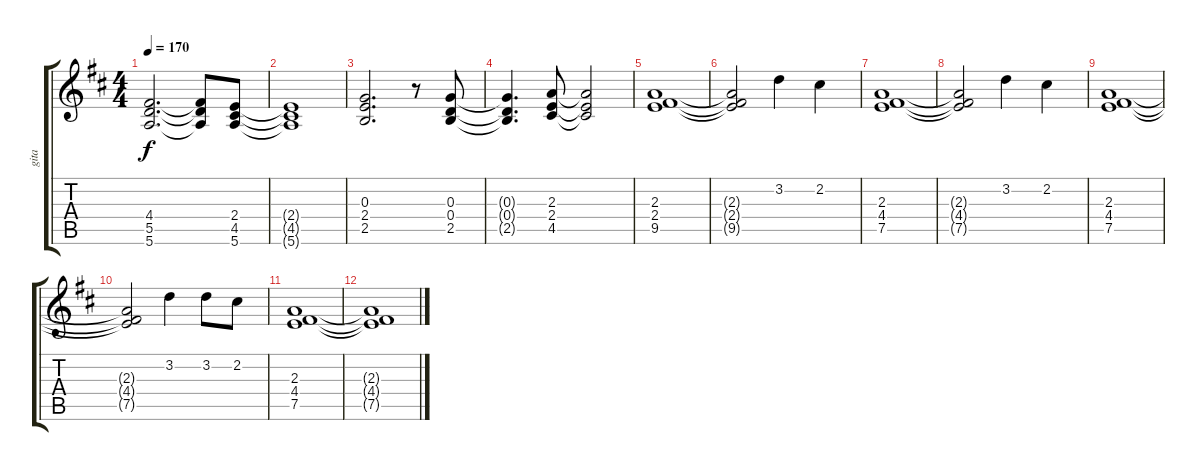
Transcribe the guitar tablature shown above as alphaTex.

\track ("gita" "gita") {instrument acousticguitarsteel}
\staff {score tabs}
\tuning (E4 B3 G3 D3 A2 E2) {hide}
\ts (4 4)
\tempo 170
\clef g2
\ks d
(4.4 5.5 5.6).2{d dy f} (4.4{t} 5.5{t} 5.6{t}).8 (2.4 4.5 5.6).8 |
(2.4{t} 4.5{t} 5.6{t}).1 |
(0.3 2.4 2.5).2{d} r.8 (0.3 0.4 2.5).8 |
(0.3{t} 0.4{t} 2.5{t}).4{d} (2.3 2.4 4.5).8 (2.3{t} 2.4{t} 4.5{t}).2 |
(2.3 2.4 9.5).1 |
(2.3{t} 2.4{t} 9.5{t}).2 3.2.4 2.2.4 |
(2.3 4.4 7.5).1 |
(2.3{t} 4.4{t} 7.5{t}).2 3.2.4 2.2.4 |
(2.3 4.4 7.5).1 |
(2.3{t} 4.4{t} 7.5{t}).2 3.2.4 3.2.8 2.2.8 |
(2.3 4.4 7.5).1 |
(2.3{t} 4.4{t} 7.5{t}).1
